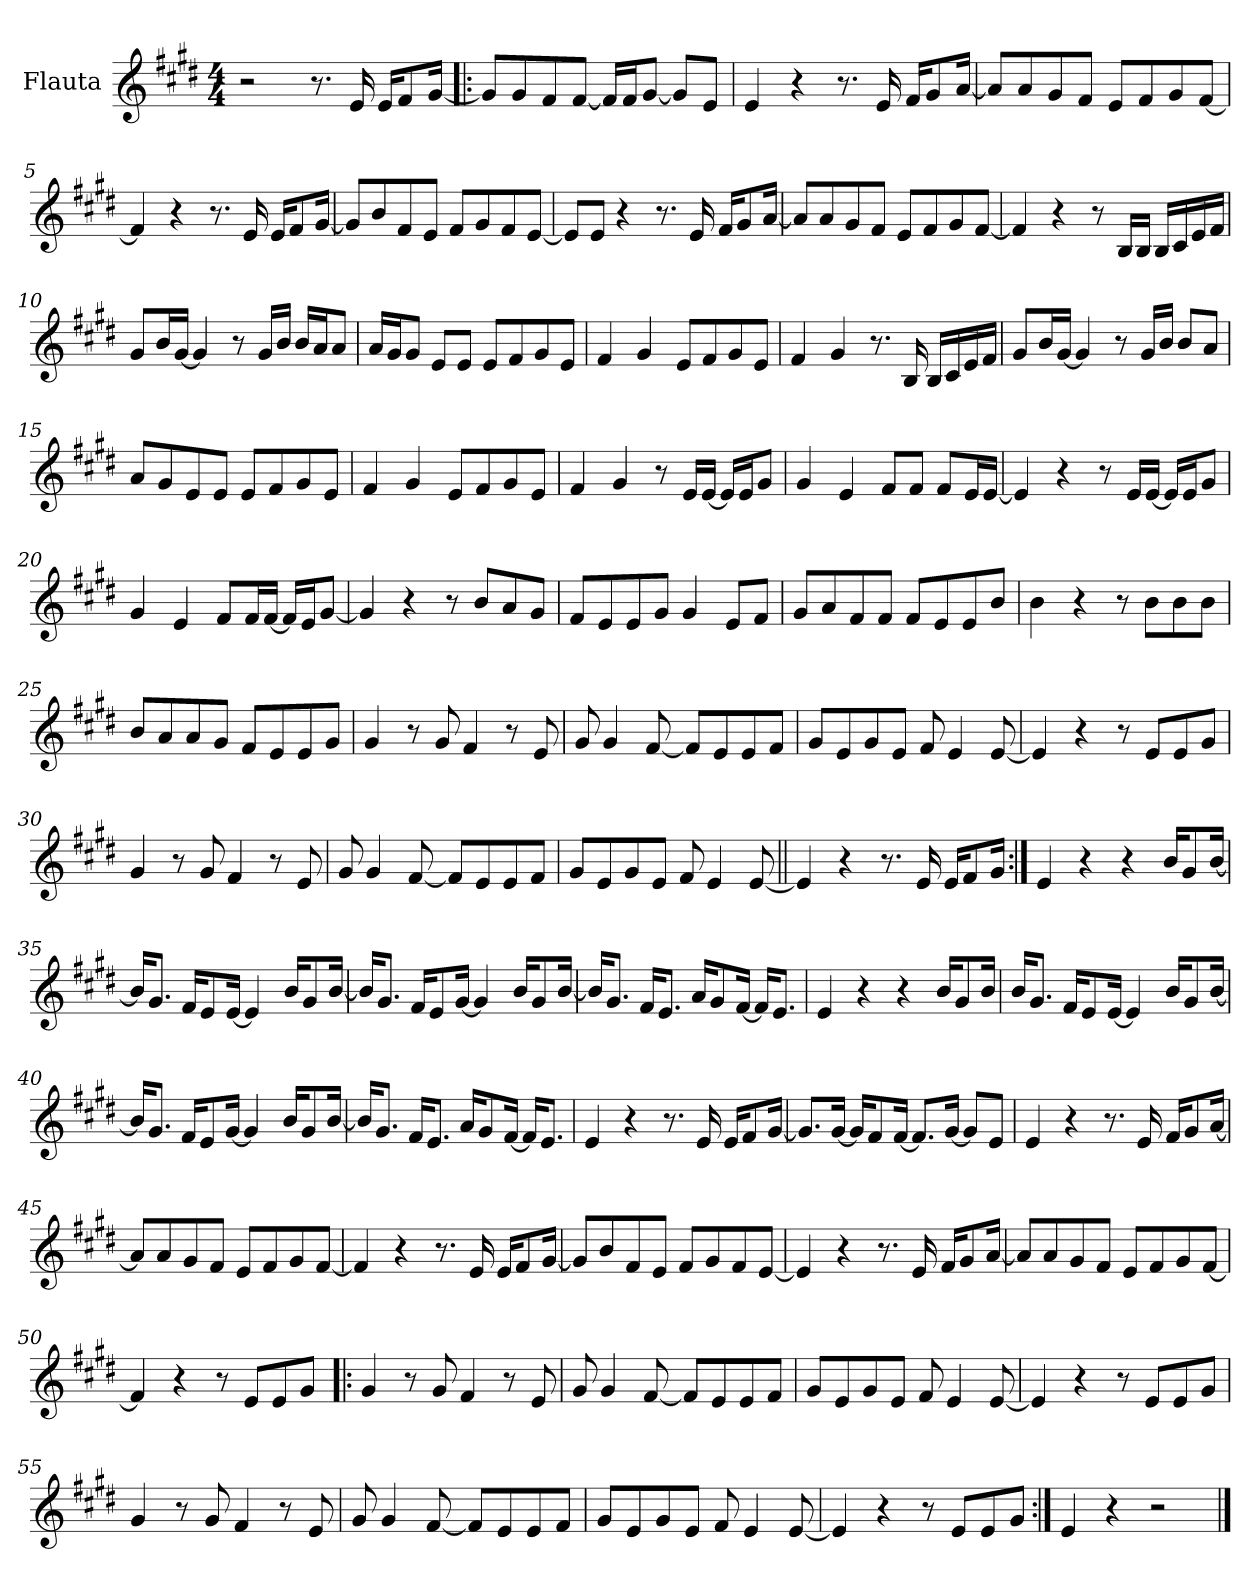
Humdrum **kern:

**kern
*part1
*staff1
*I"Flauta
*I'Fl.
*clefG2
*k[f#c#g#d#]
*M4/4
*MM100
=1
2r
8.r
16e/
16e/KL
8f#/
[16g#/Jk
=2!|:
8g#/L]
8g#/
8f#/
[8f#/J
16f#/LL]
16f#/J
[8g#/J
8g#/L]
8e/J
=3
4e/
4r
8.r
16e/
16f#/KL
8g#/
[16a/Jk
!!LO:LB:g=z
=4
8a/L]
8a/
8g#/
8f#/J
8e/L
8f#/
8g#/
[8f#/J
=5
4f#/]
4r
8.r
16e/
16e/KL
8f#/
[16g#/Jk
=6
8g#/L]
8b/
8f#/
8e/J
8f#/L
8g#/
8f#/
[8e/J
=7
8e/L]
8e/J
4r
8.r
16e/
16f#/KL
8g#/
[16a/Jk
!!LO:LB:g=z
=8
8a/L]
8a/
8g#/
8f#/J
8e/L
8f#/
8g#/
[8f#/J
=9
4f#/]
4r
8r
16B/LL
16B/JJ
16B/LL
16c#/
16e/
16f#/JJ
=10
8g#/L
16b/L
[16g#/JJ
4g#/]
8r
16g#/LL
16b/JJ
16b/LL
16a/J
8a/J
!!LO:LB:g=z
=11
16a/LL
16g#/J
8g#/J
8e/L
8e/J
8e/L
8f#/
8g#/
8e/J
=12
4f#/
4g#/
8e/L
8f#/
8g#/
8e/J
=13
4f#/
4g#/
8.r
16B/
16B/LL
16c#/
16e/
16f#/JJ
=14
8g#/L
16b/L
[16g#/JJ
4g#/]
8r
16g#/LL
16b/JJ
8b/L
8a/J
!!LO:LB:g=z
=15
8a/L
8g#/
8e/
8e/J
8e/L
8f#/
8g#/
8e/J
=16
4f#/
4g#/
8e/L
8f#/
8g#/
8e/J
=17
4f#/
4g#/
8r
16e/LL
[16e/JJ
16e/LL]
16e/J
8g#/J
=18
4g#/
4e/
8f#/L
8f#/J
8f#/L
16e/L
[16e/JJ
!!LO:LB:g=z
=19
4e/]
4r
8r
16e/LL
[16e/JJ
16e/LL]
16e/J
8g#/J
=20
4g#/
4e/
8f#/L
16f#/L
[16f#/JJ
16f#/LL]
16e/J
[8g#/J
=21
4g#/]
4r
8r
8b/L
8a/
8g#/J
=22
8f#/L
8e/
8e/
8g#/J
4g#/
8e/L
8f#/J
!!LO:LB:g=z
=23
8g#/L
8a/
8f#/
8f#/J
8f#/L
8e/
8e/
8b/J
=24
4b\
4r
8r
8b\L
8b\
8b\J
=25
8b/L
8a/
8a/
8g#/J
8f#/L
8e/
8e/
8g#/J
=26
4g#/
8r
8g#/
4f#/
8r
8e/
!!LO:LB:g=z
=27
8g#/
4g#/
[8f#/
8f#/L]
8e/
8e/
8f#/J
=28
8g#/L
8e/
8g#/
8e/J
8f#/
4e/
[8e/
=29
4e/]
4r
8r
8e/L
8e/
8g#/J
=30
4g#/
8r
8g#/
4f#/
8r
8e/
!!LO:LB:g=z
=31
8g#/
4g#/
[8f#/
8f#/L]
8e/
8e/
8f#/J
=32
8g#/L
8e/
8g#/
8e/J
8f#/
4e/
[8e/
=33||
4e/]
4r
8.r
16e/
16e/KL
8f#/
16g#/Jk
=34:|!
4e/
4r
4r
16b/KL
8g#/
[16b/Jk
!!LO:LB:g=z
=35
16b/KL]
8.g#/J
16f#/KL
8e/
[16e/Jk
4e/]
16b/KL
8g#/
[16b/Jk
=36
16b/KL]
8.g#/J
16f#/KL
8e/
[16g#/Jk
4g#/]
16b/KL
8g#/
[16b/Jk
=37
16b/KL]
8.g#/J
16f#/KL
8.e/J
16a/KL
8g#/
[16f#/Jk
16f#/KL]
8.e/J
=38
4e/
4r
4r
16b/KL
8g#/
16b/Jk
!!LO:PB:g=z
=39
16b/KL
8.g#/J
16f#/KL
8e/
[16e/Jk
4e/]
16b/KL
8g#/
[16b/Jk
=40
16b/KL]
8.g#/J
16f#/KL
8e/
[16g#/Jk
4g#/]
16b/KL
8g#/
[16b/Jk
=41
16b/KL]
8.g#/J
16f#/KL
8.e/J
16a/KL
8g#/
[16f#/Jk
16f#/KL]
8.e/J
=42
4e/
4r
8.r
16e/
16e/KL
8f#/
[16g#/Jk
!!LO:LB:g=z
=43
8.g#/L]
[16g#/Jk
16g#/KL]
8f#/
[16f#/Jk
8.f#/L]
[16g#/Jk
8g#/L]
8e/J
=44
4e/
4r
8.r
16e/
16f#/KL
8g#/
[16a/Jk
=45
8a/L]
8a/
8g#/
8f#/J
8e/L
8f#/
8g#/
[8f#/J
=46
4f#/]
4r
8.r
16e/
16e/KL
8f#/
[16g#/Jk
!!LO:LB:g=z
=47
8g#/L]
8b/
8f#/
8e/J
8f#/L
8g#/
8f#/
[8e/J
=48
4e/]
4r
8.r
16e/
16f#/KL
8g#/
[16a/Jk
=49
8a/L]
8a/
8g#/
8f#/J
8e/L
8f#/
8g#/
[8f#/J
=50
4f#/]
4r
8r
8e/L
8e/
8g#/J
!!LO:LB:g=z
=51!|:
4g#/
8r
8g#/
4f#/
8r
8e/
=52
8g#/
4g#/
[8f#/
8f#/L]
8e/
8e/
8f#/J
=53
8g#/L
8e/
8g#/
8e/J
8f#/
4e/
[8e/
=54
4e/]
4r
8r
8e/L
8e/
8g#/J
!!LO:LB:g=z
=55
4g#/
8r
8g#/
4f#/
8r
8e/
=56
8g#/
4g#/
[8f#/
8f#/L]
8e/
8e/
8f#/J
=57
8g#/L
8e/
8g#/
8e/J
8f#/
4e/
[8e/
=58
4e/]
4r
8r
8e/L
8e/
8g#/J
=59:|!
4e/
4r
2r
==
*-
